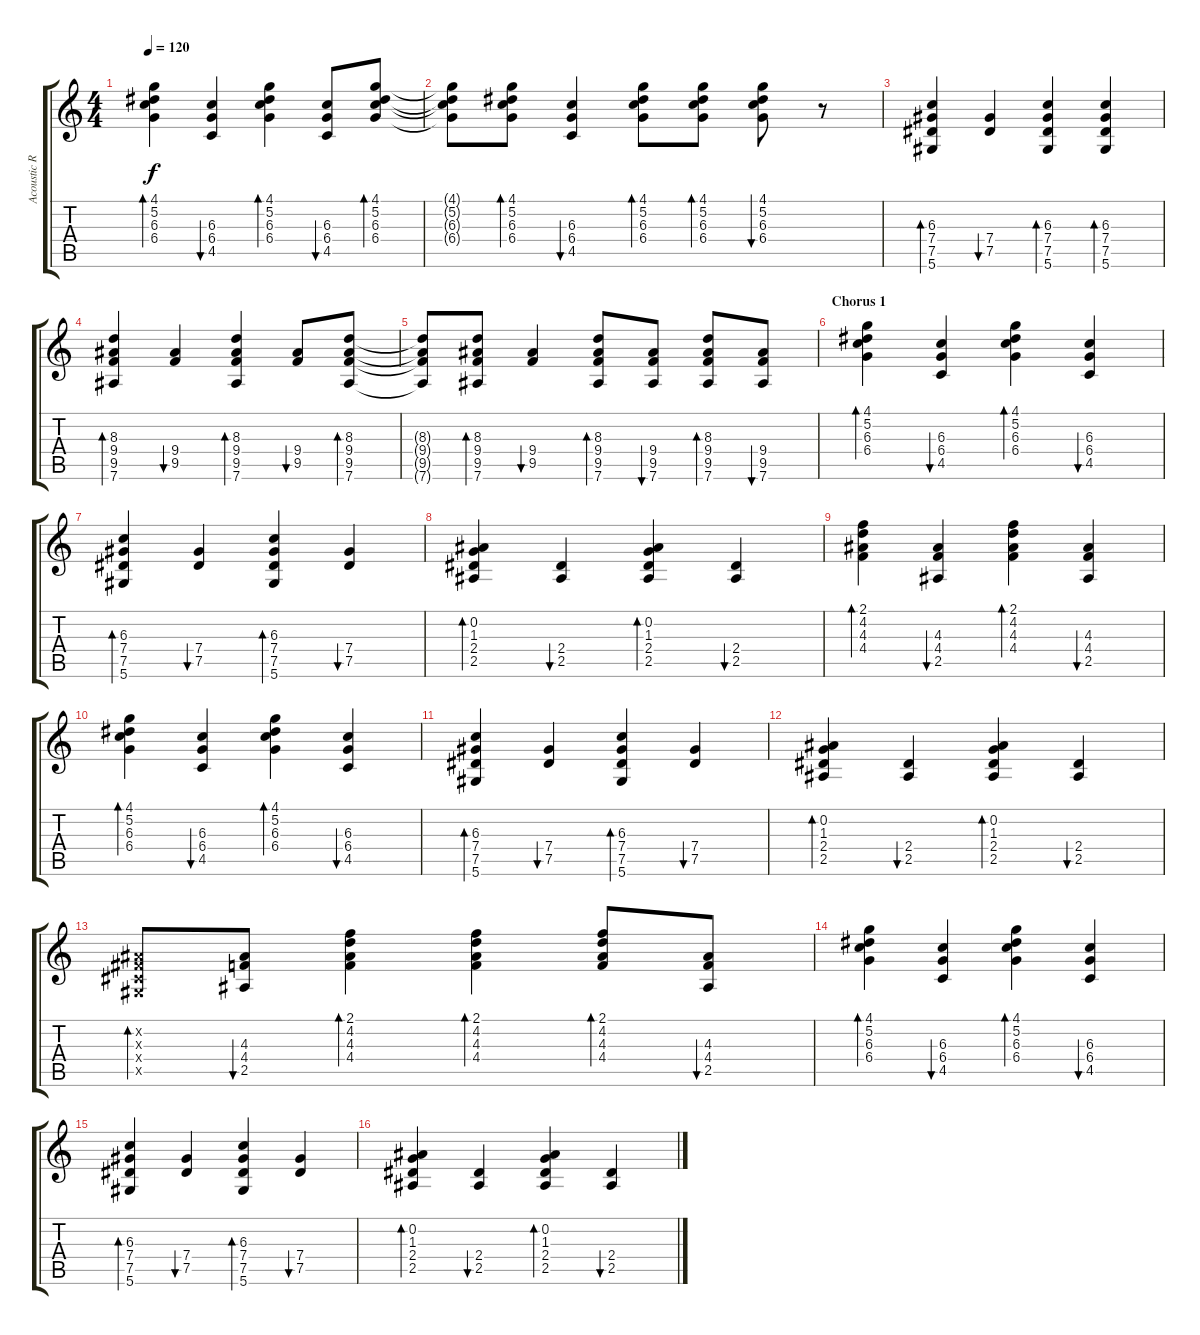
\track ("Acoustic Rhythm" "Acoustic R") {instrument acousticguitarnylon}
\staff {score tabs}
\tuning (Eb4 Bb3 Gb3 Db3 Ab2 Eb2) {hide}
\ts (4 4)
\tempo 120
\clef g2
\ks c
(4.1 5.2 6.3 6.4).4{bd 60 dy f} (6.3 6.4 4.5).4{bu 60} (4.1 5.2 6.3 6.4).4{bd 60} (6.3 6.4 4.5).8{bu 60} (4.1 5.2 6.3 6.4).8{bd 60} |
(4.1{t} 5.2{t} 6.3{t} 6.4{t}).8 (4.1 5.2 6.3 6.4).8{bd 60} (6.3 6.4 4.5).4{bu 60} (4.1 5.2 6.3 6.4).8{bd 60} (4.1 5.2 6.3 6.4).8{bd 60} (4.1 5.2 6.3 6.4).8{bu 60} r.8 |
(6.3 7.4 7.5 5.6).4{bd 60} (7.4 7.5).4{bu 60} (6.3 7.4 7.5 5.6).4{bd 60} (6.3 7.4 7.5 5.6).4{bd 60} |
(8.3 9.4 9.5 7.6).4{bd 60} (9.4 9.5).4{bu 60} (8.3 9.4 9.5 7.6).4{bd 60} (9.4 9.5).8{bu 60} (8.3 9.4 9.5 7.6).8{bd 60} |
(8.3{t} 9.4{t} 9.5{t} 7.6{t}).8 (8.3 9.4 9.5 7.6).8{bd 60} (9.4 9.5).4{bu 60} (8.3 9.4 9.5 7.6).8{bd 60} (9.4 9.5 7.6).8{bu 60} (8.3 9.4 9.5 7.6).8{bd 60} (9.4 9.5 7.6).8{bu 60} |
\section ("" "Chorus 1")
(4.1 5.2 6.3 6.4).4{bd 60 volume 9} (6.3 6.4 4.5).4{bu 60} (4.1 5.2 6.3 6.4).4{bd 60} (6.3 6.4 4.5).4{bu 60} |
(6.3 7.4 7.5 5.6).4{bd 60} (7.4 7.5).4{bu 60} (6.3 7.4 7.5 5.6).4{bd 60} (7.4 7.5).4{bu 60} |
(0.2 1.3 2.4 2.5).4{bd 60} (2.4 2.5).4{bu 60} (0.2 1.3 2.4 2.5).4{bd 60} (2.4 2.5).4{bu 60} |
(2.1 4.2 4.3 4.4).4{bd 60} (4.3 4.4 2.5).4{bu 60} (2.1 4.2 4.3 4.4).4{bd 60} (4.3 4.4 2.5).4{bu 60} |
(4.1 5.2 6.3 6.4).4{bd 60} (6.3 6.4 4.5).4{bu 60} (4.1 5.2 6.3 6.4).4{bd 60} (6.3 6.4 4.5).4{bu 60} |
(6.3 7.4 7.5 5.6).4{bd 60} (7.4 7.5).4{bu 60} (6.3 7.4 7.5 5.6).4{bd 60} (7.4 7.5).4{bu 60} |
(0.2 1.3 2.4 2.5).4{bd 60} (2.4 2.5).4{bu 60} (0.2 1.3 2.4 2.5).4{bd 60} (2.4 2.5).4{bu 60} |
(0.2{x} 0.3{x} 0.4{x} 0.5{x}).8{bd 60} (4.3 4.4 2.5).8{bu 60} (2.1 4.2 4.3 4.4).4{bd 60} (2.1 4.2 4.3 4.4).4{bd 60} (2.1 4.2 4.3 4.4).8{bd 60} (4.3 4.4 2.5).8{bu 60} |
(4.1 5.2 6.3 6.4).4{bd 60} (6.3 6.4 4.5).4{bu 60} (4.1 5.2 6.3 6.4).4{bd 60} (6.3 6.4 4.5).4{bu 60} |
(6.3 7.4 7.5 5.6).4{bd 60} (7.4 7.5).4{bu 60} (6.3 7.4 7.5 5.6).4{bd 60} (7.4 7.5).4{bu 60} |
(0.2 1.3 2.4 2.5).4{bd 60} (2.4 2.5).4{bu 60} (0.2 1.3 2.4 2.5).4{bd 60} (2.4 2.5).4{bu 60}
